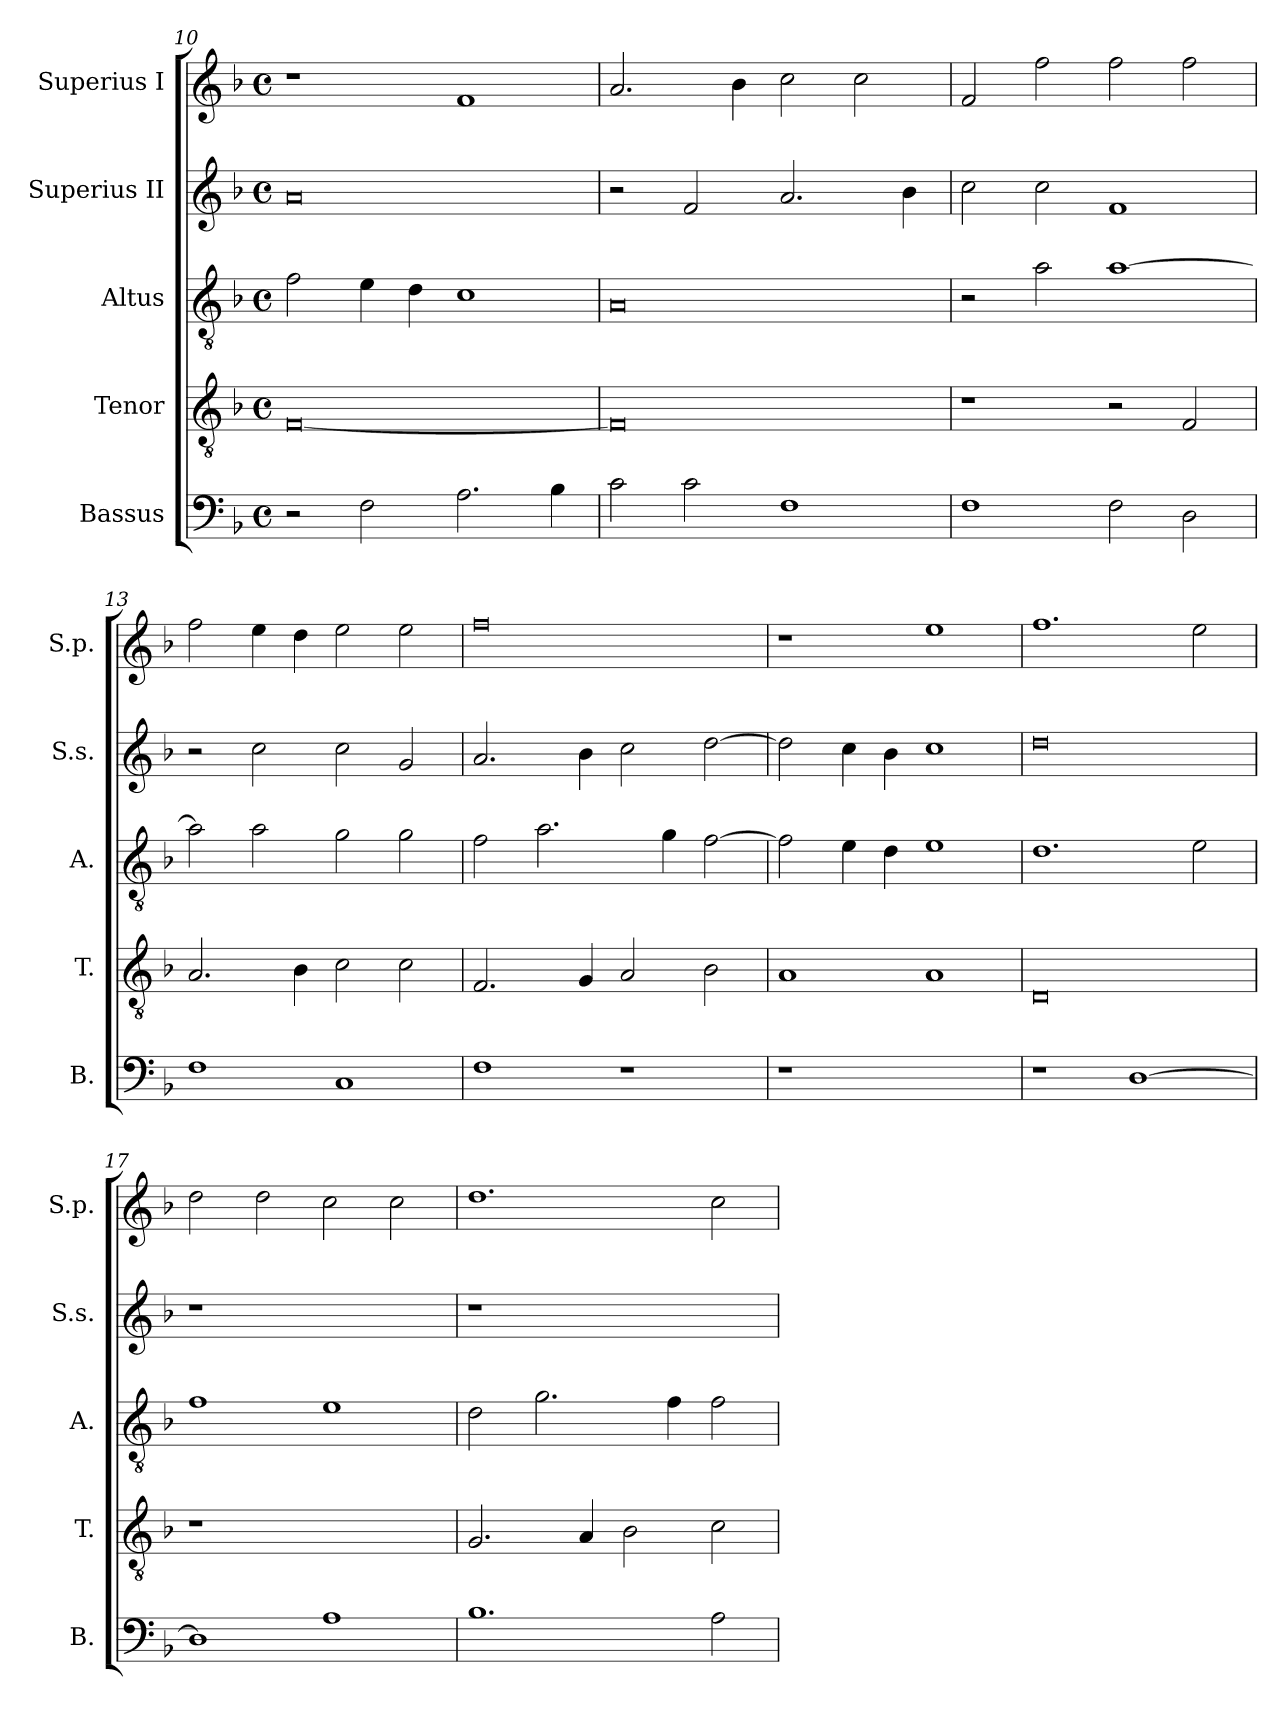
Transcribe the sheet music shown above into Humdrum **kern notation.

**kern	**kern	**kern	**kern	**kern
*part5	*part4	*part3	*part2	*part1
*staff5	*staff4	*staff3	*staff2	*staff1
*I"Bassus	*I"Tenor	*I"Altus	*I"Superius II	*I"Superius I
*I'B.	*I'T.	*I'A.	*I'S.s.	*I'S.p.
!!LO:PB:g=z
*clefF4	*clefGv2	*clefGv2	*clefG2	*clefG2
*	*ITrd7c12	*ITrd7c12	*	*
*k[b-]	*k[b-]	*k[b-]	*k[b-]	*k[b-]
*F:	*F:	*F:	*F:	*F:
*M4/4	*M4/4	*M4/4	*M4/4	*M4/4
*met(c)	*met(c)	*met(c)	*met(c)	*met(c)
=10	=10	=10	=10	=10
2r	[<0FFi	2Fi\	0ai	1r
2Fi\	.	4Ei\	.	.
.	.	4Di\	.	.
2.Ai\	.	1Ci	.	1fi
4B-i\	.	.	.	.
=11	=11	=11	=11	=11
2ci\	0FFi]	0AAi	2r	2.ai/
2ci\	.	.	2fi/	.
.	.	.	.	4b-i\
1Fi	.	.	2.ai/	2cci\
.	.	.	.	2cci\
.	.	.	4b-i\	.
=12	=12	=12	=12	=12
1Fi	1r	2r	2cci\	2fi/
.	.	2Ai\	2cci\	2ffi\
2Fi\	2r	[>1Ai	1fi	2ffi\
2Di\	2FFi/	.	.	2ffi\
=13	=13	=13	=13	=13
1Fi	2.AAi/	2Ai\]	2r	2ffi\
.	.	2Ai\	2cci\	4eei\
.	4BB-i\	.	.	4ddi\
1Ci	2Ci\	2Gi\	2cci\	2eei\
.	2Ci\	2Gi\	2gi/	2eei\
=14	=14	=14	=14	=14
1Fi	2.FFi/	2Fi\	2.ai/	0ffi
.	.	2.Ai\	.	.
.	4GGi/	.	4b-i\	.
1r	2AAi/	.	2cci\	.
.	.	4Gi\	.	.
.	2BB-i\	[>2Fi\	[>2ddi\	.
!!LO:LB:g=z
=15	=15	=15	=15	=15
!LO:N:vis=1	!	!	!	!
1r	1AAi	2Fi\]	2ddi\]	1r
.	.	4Ei\	4cci\	.
.	.	4Di\	4b-i\	.
1ryy	1AAi	1Ei	1cci	1eei
=16	=16	=16	=16	=16
1r	0DDi	1.Di	0ddi	1.ffi
[>1Di	.	.	.	.
.	.	2Ei\	.	2eei\
=17	=17	=17	=17	=17
!	!LO:N:vis=1	!	!LO:N:vis=1	!
1Di]	1r	1Fi	1r	2ddi\
.	.	.	.	2ddi\
1Ai	1ryy	1Ei	1ryy	2cci\
.	.	.	.	2cci\
=18	=18	=18	=18	=18
!	!	!	!LO:N:vis=1	!
1.B-i	2.GGi/	2Di\	1r	1.ddi
.	.	2.Gi\	.	.
.	4AAi/	.	.	.
.	2BB-i\	.	1ryy	.
.	.	4Fi\	.	.
2Ai\	2Ci\	2Fi\	.	2cci\
=	=	=	=	=
*-	*-	*-	*-	*-
